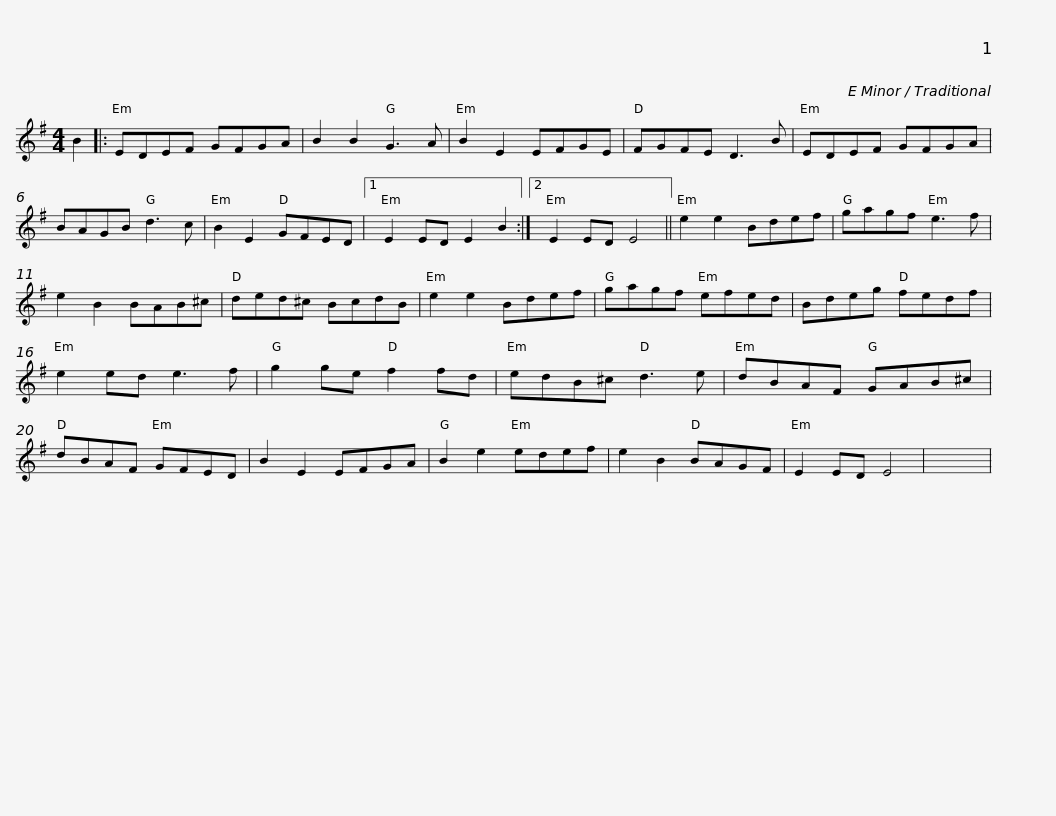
X:1
L:1/8
M:4/4
I:linebreak $
K:Emin
V:1 treble
V:1
 B2 |: EDEF GFGA | B2 B2 G3 A | B2 E2 EFGE | FGFE D3 B | %5
 EDEF GFGA | BAGB d3 c |$ B2 E2 GFED |1 E2 ED E2 B2 :|2 E2 ED E4 || %10
 e2 e2 Bdef | gagf e3 f | e2 B2 BAB^c |$ ded^c BcdB | e2 e2 Bdef | %15
 gagf efed | Bdeg fedf | e2 ed e3 f | g2 ge f2 fd |$ edB^c d3 e | %20
 dBAF GAB^c | dBAF GFED | B2 E2 EFGA | B2 e2 edef | e2 B2 BAGF |$ %25
 E2 ED E4 | x8 | %27
